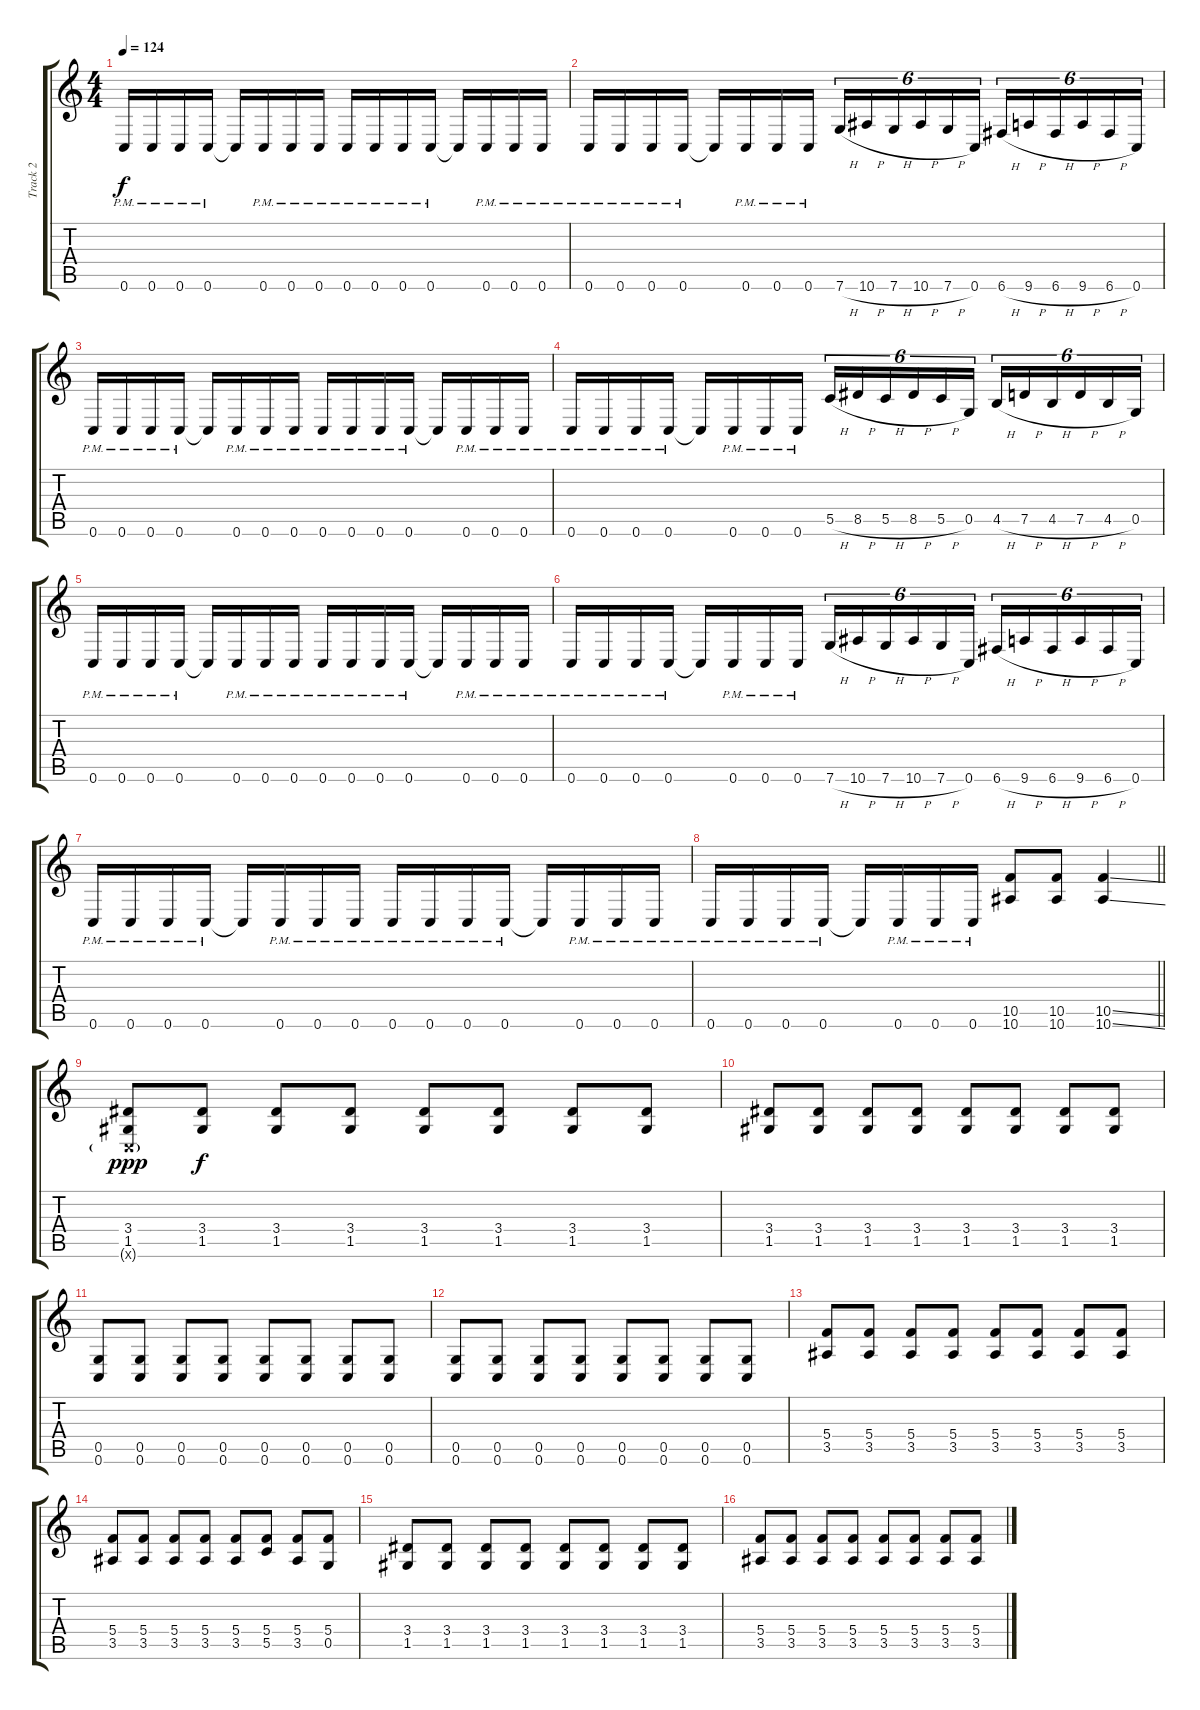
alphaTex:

\track ("Track 2" "Track 2") {instrument distortionguitar}
\staff {score tabs}
\tuning (D4 A3 F3 C3 G2 C2) {hide}
\ts (4 4)
\tempo 124
\clef g2
\ks c
0.6{pm}.16{dy f} 0.6{pm}.16 0.6{pm}.16 0.6{pm}.16 0.6{t}.16 0.6{pm}.16 0.6{pm}.16 0.6{pm}.16 0.6{pm}.16 0.6{pm}.16 0.6{pm}.16 0.6{pm}.16 0.6{t}.16 0.6{pm}.16 0.6{pm}.16 0.6{pm}.16 |
0.6{pm}.16 0.6{pm}.16 0.6{pm}.16 0.6{pm}.16 0.6{t}.16 0.6{pm}.16 0.6{pm}.16 0.6{pm}.16 7.6{h}.16{tu (6 4)} 10.6{h}.16{tu (6 4)} 7.6{h}.16{tu (6 4)} 10.6{h}.16{tu (6 4)} 7.6{h}.16{tu (6 4)} 0.6.16{tu (6 4)} 6.6{h}.16{tu (6 4)} 9.6{h}.16{tu (6 4)} 6.6{h}.16{tu (6 4)} 9.6{h}.16{tu (6 4)} 6.6{h}.16{tu (6 4)} 0.6.16{tu (6 4)} |
0.6{pm}.16 0.6{pm}.16 0.6{pm}.16 0.6{pm}.16 0.6{t}.16 0.6{pm}.16 0.6{pm}.16 0.6{pm}.16 0.6{pm}.16 0.6{pm}.16 0.6{pm}.16 0.6{pm}.16 0.6{t}.16 0.6{pm}.16 0.6{pm}.16 0.6{pm}.16 |
0.6{pm}.16 0.6{pm}.16 0.6{pm}.16 0.6{pm}.16 0.6{t}.16 0.6{pm}.16 0.6{pm}.16 0.6{pm}.16 5.5{h}.16{tu (6 4)} 8.5{h}.16{tu (6 4)} 5.5{h}.16{tu (6 4)} 8.5{h}.16{tu (6 4)} 5.5{h}.16{tu (6 4)} 0.5.16{tu (6 4)} 4.5{h}.16{tu (6 4)} 7.5{h}.16{tu (6 4)} 4.5{h}.16{tu (6 4)} 7.5{h}.16{tu (6 4)} 4.5{h}.16{tu (6 4)} 0.5.16{tu (6 4)} |
0.6{pm}.16 0.6{pm}.16 0.6{pm}.16 0.6{pm}.16 0.6{t}.16 0.6{pm}.16 0.6{pm}.16 0.6{pm}.16 0.6{pm}.16 0.6{pm}.16 0.6{pm}.16 0.6{pm}.16 0.6{t}.16 0.6{pm}.16 0.6{pm}.16 0.6{pm}.16 |
0.6{pm}.16 0.6{pm}.16 0.6{pm}.16 0.6{pm}.16 0.6{t}.16 0.6{pm}.16 0.6{pm}.16 0.6{pm}.16 7.6{h}.16{tu (6 4)} 10.6{h}.16{tu (6 4)} 7.6{h}.16{tu (6 4)} 10.6{h}.16{tu (6 4)} 7.6{h}.16{tu (6 4)} 0.6.16{tu (6 4)} 6.6{h}.16{tu (6 4)} 9.6{h}.16{tu (6 4)} 6.6{h}.16{tu (6 4)} 9.6{h}.16{tu (6 4)} 6.6{h}.16{tu (6 4)} 0.6.16{tu (6 4)} |
0.6{pm}.16 0.6{pm}.16 0.6{pm}.16 0.6{pm}.16 0.6{t}.16 0.6{pm}.16 0.6{pm}.16 0.6{pm}.16 0.6{pm}.16 0.6{pm}.16 0.6{pm}.16 0.6{pm}.16 0.6{t}.16 0.6{pm}.16 0.6{pm}.16 0.6{pm}.16 |
\barLineRight lightlight
0.6{pm}.16 0.6{pm}.16 0.6{pm}.16 0.6{pm}.16 0.6{t}.16 0.6{pm}.16 0.6{pm}.16 0.6{pm}.16 (10.5 10.6).8 (10.5 10.6).8 (10.5{ss} 10.6{ss}).4 |
(3.4 1.5 0.6{g x}).8{dy ppp} (3.4 1.5).8{dy f} (3.4 1.5).8 (3.4 1.5).8 (3.4 1.5).8 (3.4 1.5).8 (3.4 1.5).8 (3.4 1.5).8 |
(3.4 1.5).8 (3.4 1.5).8 (3.4 1.5).8 (3.4 1.5).8 (3.4 1.5).8 (3.4 1.5).8 (3.4 1.5).8 (3.4 1.5).8 |
(0.5 0.6).8 (0.5 0.6).8 (0.5 0.6).8 (0.5 0.6).8 (0.5 0.6).8 (0.5 0.6).8 (0.5 0.6).8 (0.5 0.6).8 |
(0.5 0.6).8 (0.5 0.6).8 (0.5 0.6).8 (0.5 0.6).8 (0.5 0.6).8 (0.5 0.6).8 (0.5 0.6).8 (0.5 0.6).8 |
(5.4 3.5).8 (5.4 3.5).8 (5.4 3.5).8 (5.4 3.5).8 (5.4 3.5).8 (5.4 3.5).8 (5.4 3.5).8 (5.4 3.5).8 |
(5.4 3.5).8 (5.4 3.5).8 (5.4 3.5).8 (5.4 3.5).8 (5.4 3.5).8 (5.4 5.5).8 (5.4 3.5).8 (5.4 0.5).8 |
(3.4 1.5).8 (3.4 1.5).8 (3.4 1.5).8 (3.4 1.5).8 (3.4 1.5).8 (3.4 1.5).8 (3.4 1.5).8 (3.4 1.5).8 |
(5.4 3.5).8 (5.4 3.5).8 (5.4 3.5).8 (5.4 3.5).8 (5.4 3.5).8 (5.4 3.5).8 (5.4 3.5).8 (5.4 3.5).8
